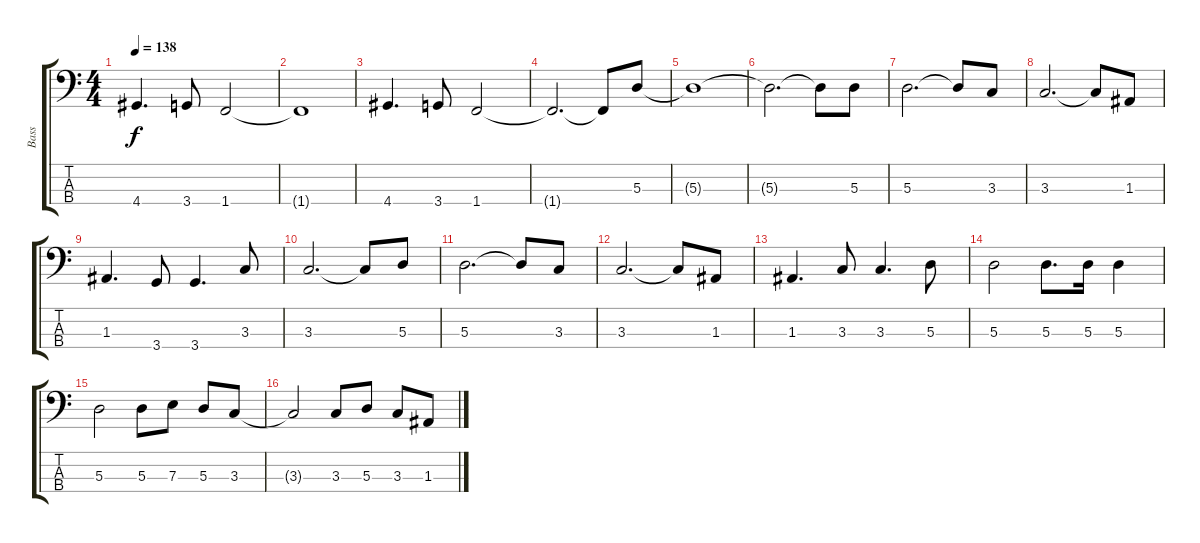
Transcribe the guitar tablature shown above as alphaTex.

\track ("Bass" "Bass") {instrument electricbassfinger}
\staff {score tabs}
\tuning (G2 D2 A1 E1) {hide}
\ts (4 4)
\tempo 138
\clef f4
\ks c
4.4.4{d dy f} 3.4.8 1.4.2 |
1.4{t}.1 |
4.4.4{d} 3.4.8 1.4.2 |
1.4{t}.2{d} 1.4{t}.8 5.3.8 |
5.3{t}.1 |
5.3{t}.2{d} 5.3{t}.8 5.3.8 |
5.3.2{d} 5.3{t}.8 3.3.8 |
3.3.2{d} 3.3{t}.8 1.3.8 |
1.3.4{d} 3.4.8 3.4.4{d} 3.3.8 |
3.3.2{d} 3.3{t}.8 5.3.8 |
5.3.2{d} 5.3{t}.8 3.3.8 |
3.3.2{d} 3.3{t}.8 1.3.8 |
1.3.4{d} 3.3.8 3.3.4{d} 5.3.8 |
5.3.2 5.3.8{d} 5.3.16 5.3.4 |
5.3.2 5.3.8 7.3.8 5.3.8 3.3.8 |
3.3{t}.2 3.3.8 5.3.8 3.3.8 1.3.8
